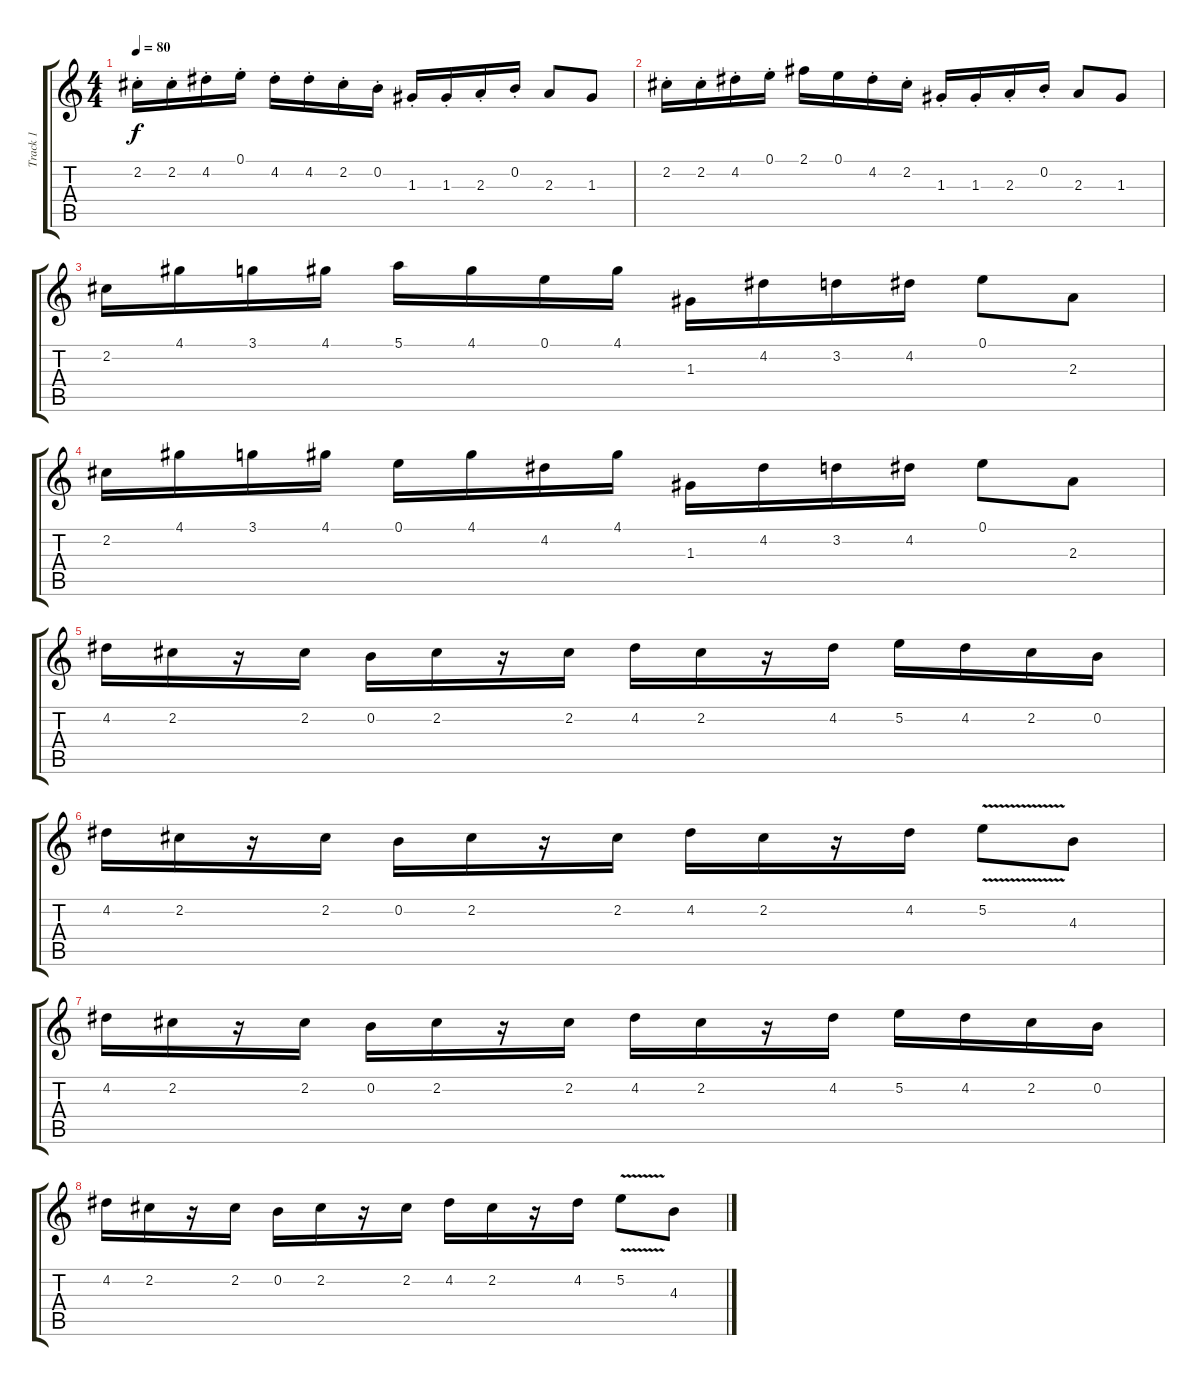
\track ("Track 1" "Track 1") {instrument distortionguitar}
\staff {score tabs}
\tuning (E4 B3 G3 D3 A2 E2) {hide}
\ts (4 4)
\tempo 80
\clef g2
\ks c
2.2{st}.16{dy f} 2.2{st}.16 4.2{st}.16 0.1{st}.16 4.2{st}.16 4.2{st}.16 2.2{st}.16 0.2{st}.16 1.3{st}.16 1.3{st}.16 2.3{st}.16 0.2{st}.16 2.3.8 1.3.8 |
2.2{st}.16 2.2{st}.16 4.2{st}.16 0.1{st}.16 2.1.16 0.1.16 4.2{st}.16 2.2{st}.16 1.3{st}.16 1.3{st}.16 2.3{st}.16 0.2{st}.16 2.3.8 1.3.8 |
2.2.16 4.1.16 3.1.16 4.1.16 5.1.16 4.1.16 0.1.16 4.1.16 1.3.16 4.2.16 3.2.16 4.2.16 0.1.8 2.3.8 |
2.2.16 4.1.16 3.1.16 4.1.16 0.1.16 4.1.16 4.2.16 4.1.16 1.3.16 4.2.16 3.2.16 4.2.16 0.1.8 2.3.8 |
4.2.16 2.2.16 r.16 2.2.16 0.2.16 2.2.16 r.16 2.2.16 4.2.16 2.2.16 r.16 4.2.16 5.2.16 4.2.16 2.2.16 0.2.16 |
4.2.16 2.2.16 r.16 2.2.16 0.2.16 2.2.16 r.16 2.2.16 4.2.16 2.2.16 r.16 4.2.16 5.2{v}.8 4.3.8 |
4.2.16 2.2.16 r.16 2.2.16 0.2.16 2.2.16 r.16 2.2.16 4.2.16 2.2.16 r.16 4.2.16 5.2.16 4.2.16 2.2.16 0.2.16 |
4.2.16 2.2.16 r.16 2.2.16 0.2.16 2.2.16 r.16 2.2.16 4.2.16 2.2.16 r.16 4.2.16 5.2{v}.8 4.3.8
